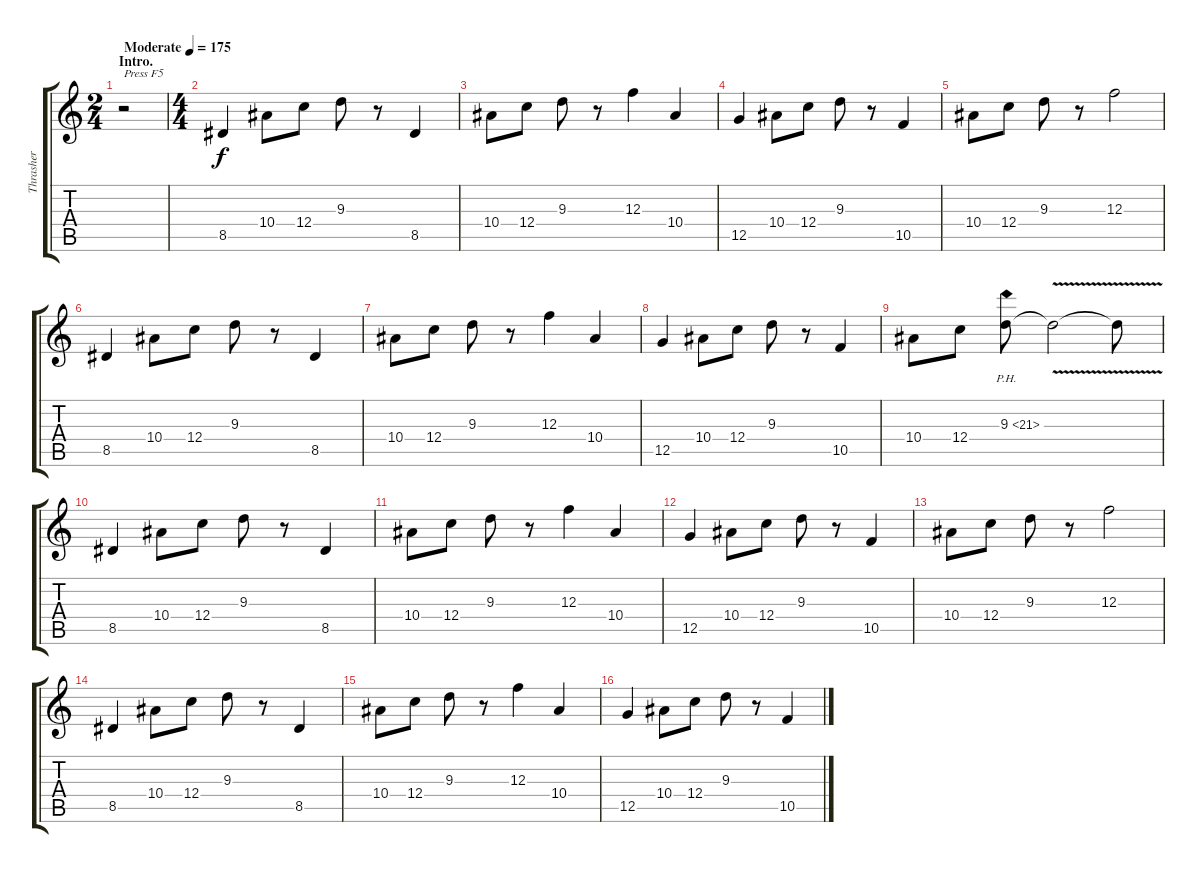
\track ("Thrasher" "Thrasher") {instrument distortionguitar}
\staff {score tabs}
\tuning (D4 A3 F3 C3 G2 D2) {hide}
\ts (2 4)
\section ("" "Intro.")
\tempo (175 "Moderate")
\clef g2
\ks c
r.2{txt "Press F5" dy f instrument distortionguitar} |
\ts (4 4)
8.5.4{balance 8} 10.4.8 12.4.8 9.3.8 r.8 8.5.4 |
10.4.8 12.4.8 9.3.8 r.8 12.3.4 10.4.4 |
12.5.4 10.4.8 12.4.8 9.3.8 r.8 10.5.4 |
10.4.8 12.4.8 9.3.8 r.8 12.3.2 |
8.5.4 10.4.8 12.4.8 9.3.8 r.8 8.5.4 |
10.4.8 12.4.8 9.3.8 r.8 12.3.4 10.4.4 |
12.5.4 10.4.8 12.4.8 9.3.8 r.8 10.5.4 |
10.4.8 12.4.8 9.3{ph 12}.8 9.3{v t}.2 9.3{t}.8 |
8.5.4 10.4.8 12.4.8 9.3.8 r.8 8.5.4 |
10.4.8 12.4.8 9.3.8 r.8 12.3.4 10.4.4 |
12.5.4 10.4.8 12.4.8 9.3.8 r.8 10.5.4 |
10.4.8 12.4.8 9.3.8 r.8 12.3.2 |
8.5.4 10.4.8 12.4.8 9.3.8 r.8 8.5.4 |
10.4.8 12.4.8 9.3.8 r.8 12.3.4 10.4.4 |
12.5.4 10.4.8 12.4.8 9.3.8 r.8 10.5.4
